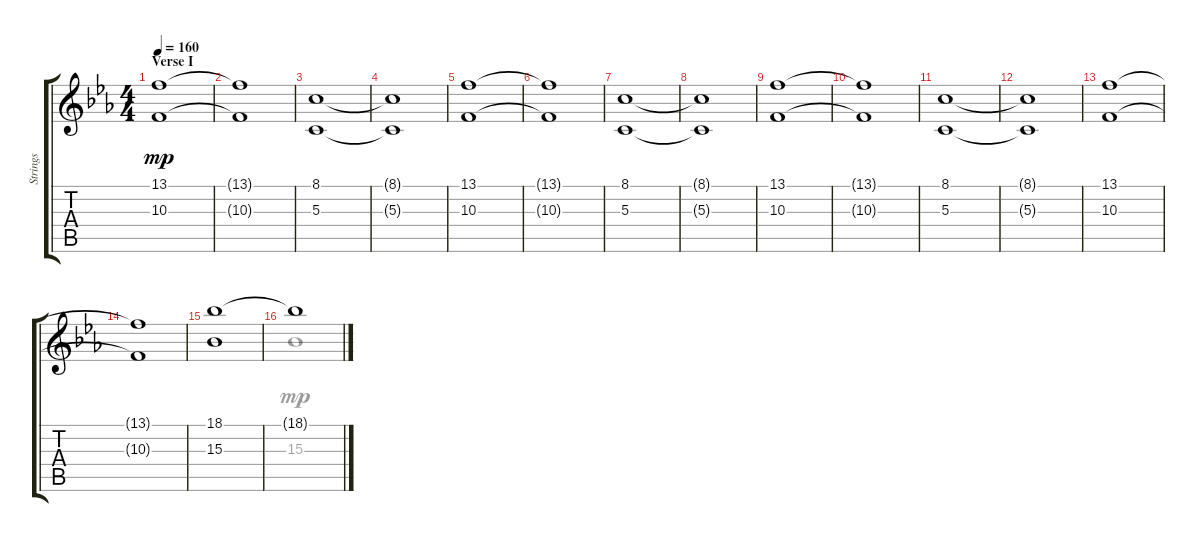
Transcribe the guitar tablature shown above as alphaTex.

\track ("Strings" "Strings") {instrument synthstrings1}
\staff {score tabs}
\tuning (E4 B3 G3 D3 A2 E2) {hide}
\voice
\ts (4 4)
\section ("" "Verse I")
\tempo 160
\clef g2
\ks eb
(13.1 10.3).1{dy mp} |
(13.1{t} 10.3{t}).1 |
(8.1 5.3).1 |
(8.1{t} 5.3{t}).1 |
(13.1 10.3).1 |
(13.1{t} 10.3{t}).1 |
(8.1 5.3).1 |
(8.1{t} 5.3{t}).1 |
(13.1 10.3).1 |
(13.1{t} 10.3{t}).1 |
(8.1 5.3).1 |
(8.1{t} 5.3{t}).1 |
(13.1 10.3).1 |
(13.1{t} 10.3{t}).1 |
(18.1 15.3).1 |
18.1{t}.1
\voice
\clef g2
\ottava regular
\simile none
\ks eb
|
|
|
|
|
|
|
|
|
|
|
|
|
|
|
15.3.1
